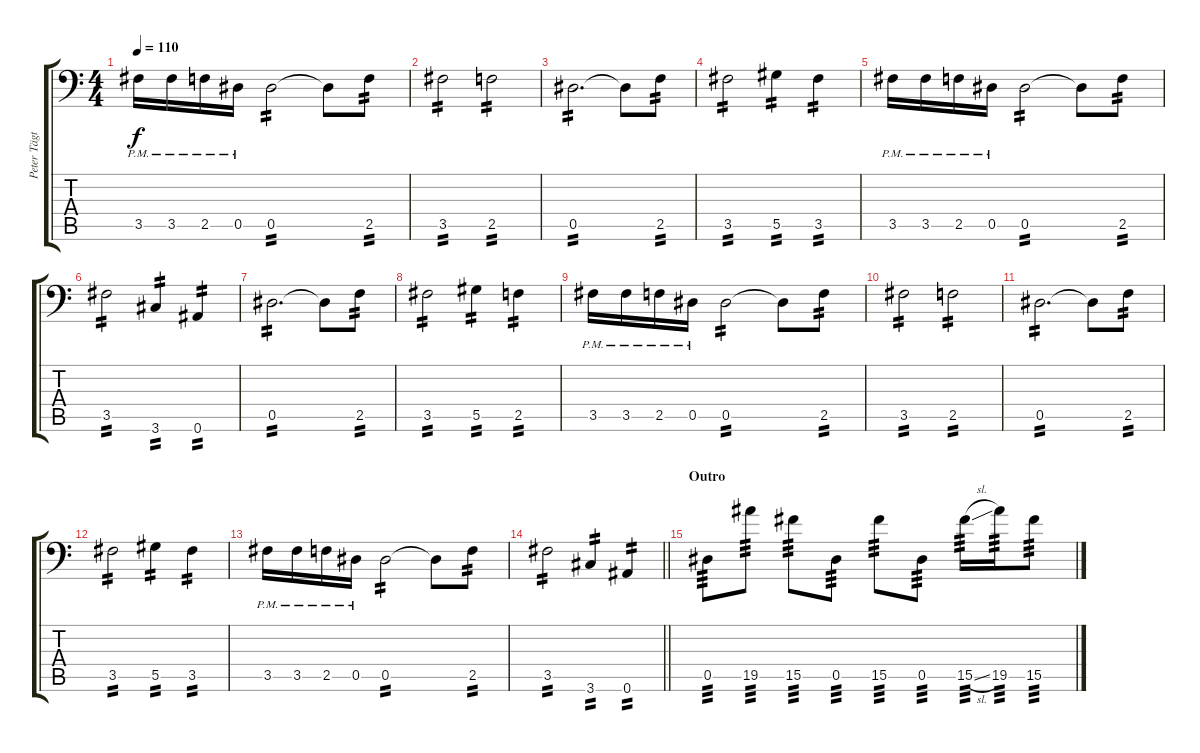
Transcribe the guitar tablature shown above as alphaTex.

\track ("Peter Tägtgren (Rythm 2)" "Peter Tägt") {instrument overdrivenguitar}
\staff {score tabs}
\tuning (Bb3 F3 Db3 Ab2 Eb2 Bb1) {hide}
\ts (4 4)
\tempo 110
\clef f4
\ks c
3.5{pm}.16{dy f} 3.5{pm}.16 2.5{pm}.16 0.5{pm}.16 0.5.2{tp 2} 0.5{t}.8 2.5.8{tp 2} |
3.5.2{tp 2} 2.5.2{tp 2} |
0.5.2{d tp 2} 0.5{t}.8 2.5.8{tp 2} |
3.5.2{tp 2} 5.5.4{tp 2} 3.5.4{tp 2} |
3.5{pm}.16 3.5{pm}.16 2.5{pm}.16 0.5{pm}.16 0.5.2{tp 2} 0.5{t}.8 2.5.8{tp 2} |
3.5.2{tp 2} 3.6.4{tp 2} 0.6.4{tp 2} |
0.5.2{d tp 2} 0.5{t}.8 2.5.8{tp 2} |
3.5.2{tp 2} 5.5.4{tp 2} 2.5.4{tp 2} |
3.5{pm}.16 3.5{pm}.16 2.5{pm}.16 0.5{pm}.16 0.5.2{tp 2} 0.5{t}.8 2.5.8{tp 2} |
3.5.2{tp 2} 2.5.2{tp 2} |
0.5.2{d tp 2} 0.5{t}.8 2.5.8{tp 2} |
3.5.2{tp 2} 5.5.4{tp 2} 3.5.4{tp 2} |
3.5{pm}.16 3.5{pm}.16 2.5{pm}.16 0.5{pm}.16 0.5.2{tp 2} 0.5{t}.8 2.5.8{tp 2} |
\barLineRight lightlight
3.5.2{tp 2} 3.6.4{tp 2} 0.6.4{tp 2} |
\section ("" "Outro")
0.5.8{tp 3} 19.5.8{tp 3} 15.5.8{tp 3} 0.5.8{tp 3} 15.5.8{tp 3} 0.5.8{tp 3} 15.5{sl}.16{tp 3} 19.5.16{tp 3} 15.5.8{tp 3}
